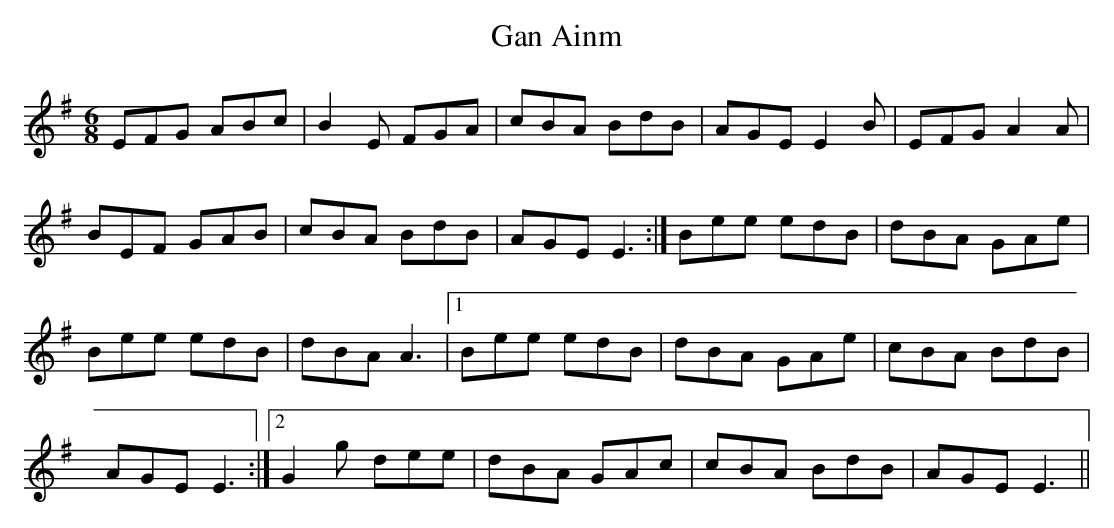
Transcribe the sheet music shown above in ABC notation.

X:1
T:Gan Ainm
M:6/8
K:Em
EFG ABc | B2E FGA | cBA BdB | AGE E2B | EFG A2A |
BEF GAB | cBA BdB | AGE E3 :| Bee edB | dBA GAe |
Bee edB | dBA A3 |1 Bee edB | dBA GAe | cBA BdB |
AGE E3 :|2 G2g dee | dBA GAc | cBA BdB | AGE E3 ||
